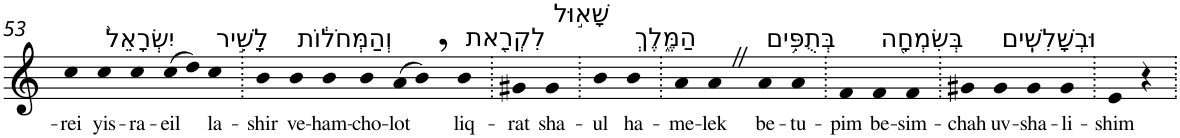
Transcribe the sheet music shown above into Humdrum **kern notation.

**kern	**text
*part1	*part1
*staff1	*staff1
*I"Piano	*
*I'Pno	*
!!LO:PB:g=z
*clefG2	*
*k[]	*
=53	=53
!	!LO:LY:b
4cc	-rei
!LO:TX:a:t=יִשְׂרָאֵל֙	!
!	!LO:LY:b
4cc	yis-
!	!LO:LY:b
4cc	-ra-
!	!LO:LY:b
(>8cc	-eil
8dd)	.
!LO:TX:a:t=לָשִׁ֣יר	!
!	!LO:LY:b
4cc	la-
=54.	=54.
!	!LO:LY:b
4b	-shir
!LO:TX:a:t=וְהַמְּחֹל֔וֹת	!
!	!LO:LY:b
4b	ve-
!	!LO:LY:b
4b	-ham-
!	!LO:LY:b
4b	-cho-
!	!LO:LY:b
(>8a	-lot
8b,)	.
!LO:TX:a:t=לִקְרַ֖את	!
!	!LO:LY:b
4b	liq-
=55.	=55.
!	!LO:LY:b
4g#X	-rat
!LO:TX:a:t=שָׁא֣וּל	!
!	!LO:LY:b
4g#	sha-
=56.	=56.
!	!LO:LY:b
4b	-ul
!LO:TX:a:t=הַמֶּ֑לֶךְ	!
!	!LO:LY:b
4b	ha-
=57.	=57.
!	!LO:LY:b
4a	-me-
!	!LO:LY:b
4aZ	-lek
!LO:TX:a:t=בְּתֻפִּ֥ים	!
!	!LO:LY:b
4a	be-
!	!LO:LY:b
4a	-tu-
=58.	=58.
!	!LO:LY:b
4f	-pim
!LO:TX:a:t=בְּשִׂמְחָ֖ה	!
!	!LO:LY:b
4f	be-
!	!LO:LY:b
4f	-sim-
=59.	=59.
!	!LO:LY:b
4g#X	-chah
!LO:TX:a:t=וּבְשָׁלִשִֽׁים	!
!	!LO:LY:b
4g#	uv-
!	!LO:LY:b
4g#	-sha-
!	!LO:LY:b
4g#	-li-
=60.	=60.
!	!LO:LY:b
4e	-shim
4r	.
=.	=.
*-	*-
